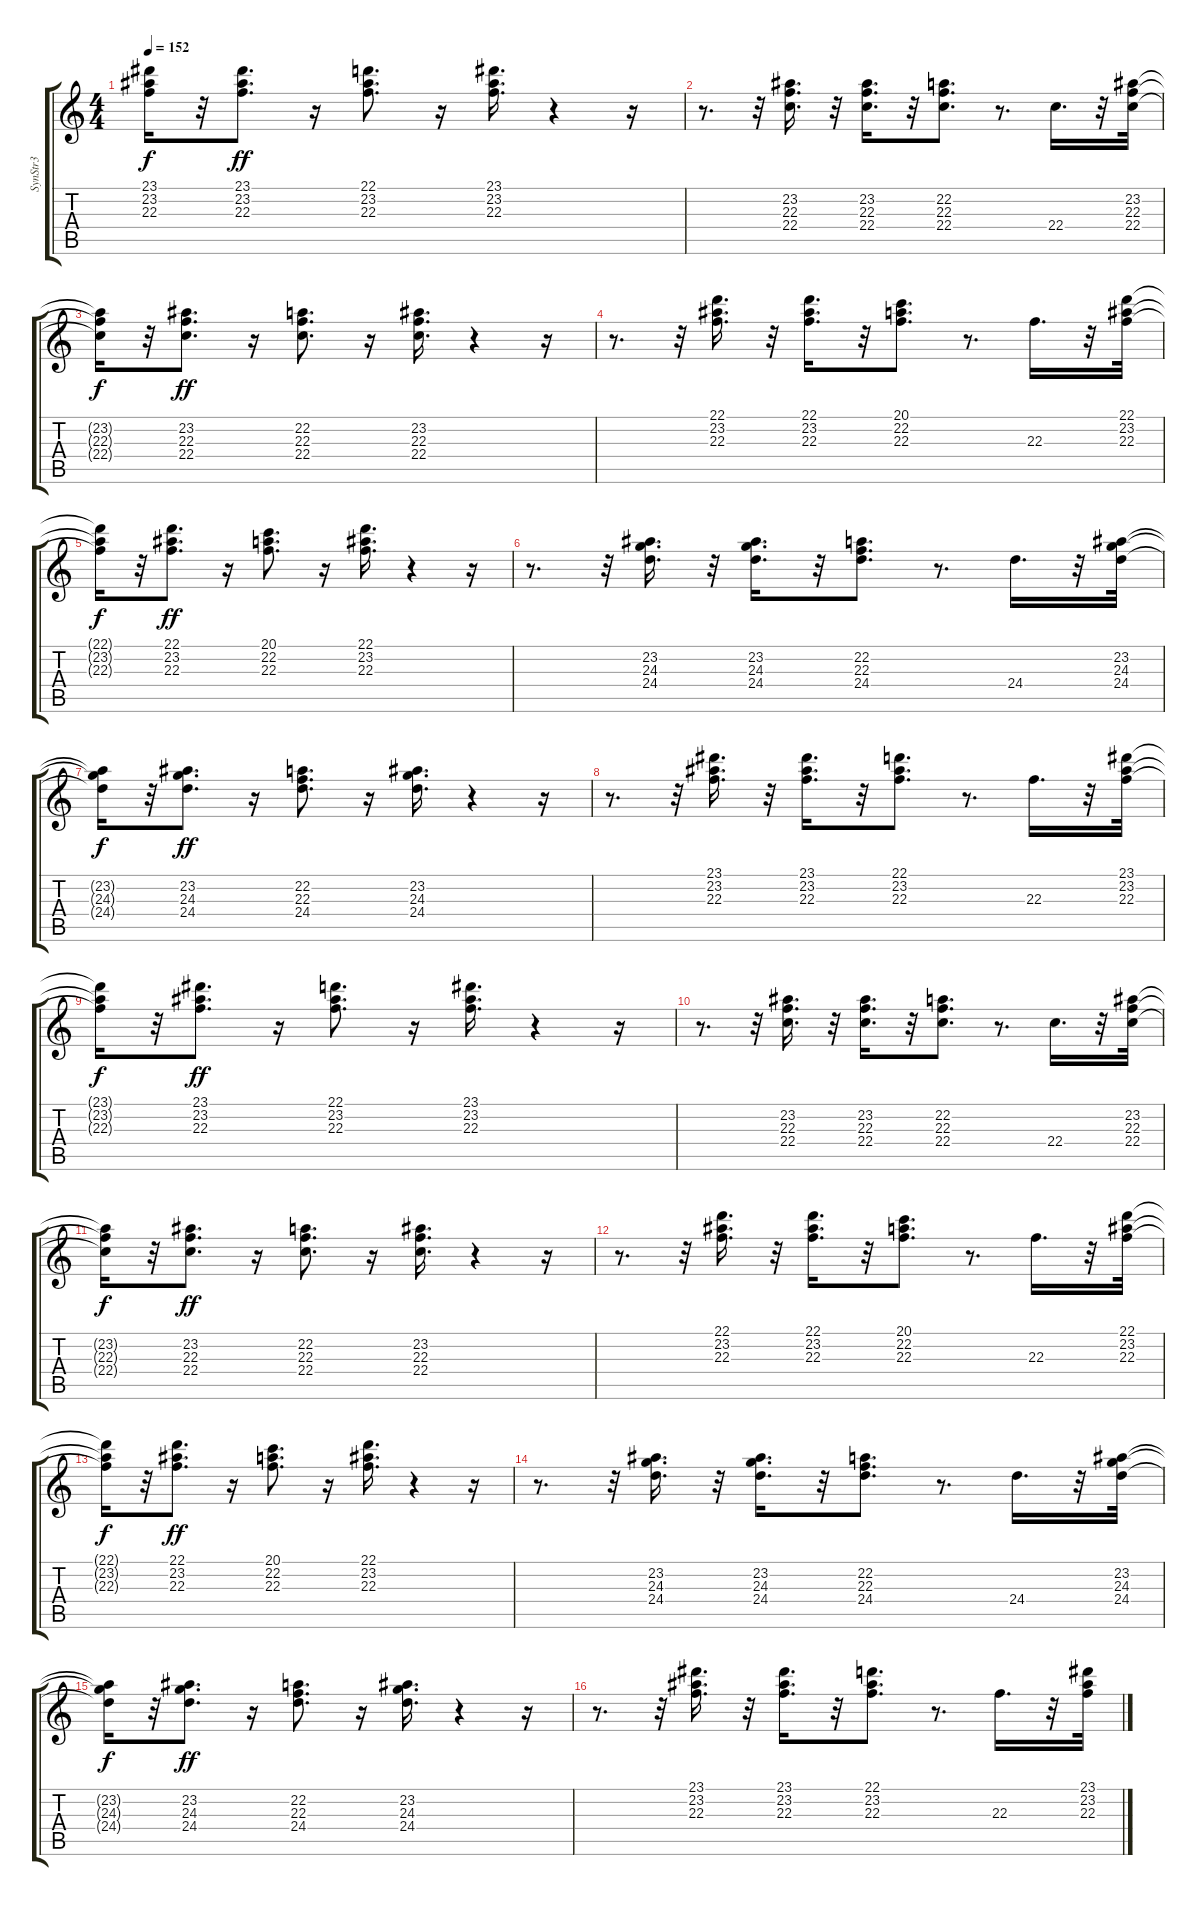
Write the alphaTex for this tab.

\track ("SynStr3 " "SynStr3 ") {instrument synthstrings1}
\staff {score tabs}
\tuning (E4 B3 G3 D3 A2 E2) {hide}
\ts (4 4)
\tempo 152
\clef g2
\ks c
(23.1{t} 23.2{t} 22.3{t}).16{dy f} r.32 (23.1 23.2 22.3).8{d dy ff} r.16 (22.1 23.2 22.3).8{d} r.16 (23.1 23.2 22.3).16{d} r.4 r.16 |
r.8{d} r.32 (23.2 22.3 22.4).16{d} r.32 (23.2 22.3 22.4).16{d} r.32 (22.2 22.3 22.4).8{d} r.8{d} 22.4.16{d} r.32 (23.2 22.3 22.4).32 |
(23.2{t} 22.3{t} 22.4{t}).16{dy f} r.32 (23.2 22.3 22.4).8{d dy ff} r.16 (22.2 22.3 22.4).8{d} r.16 (23.2 22.3 22.4).16{d} r.4 r.16 |
r.8{d} r.32 (22.1 23.2 22.3).16{d} r.32 (22.1 23.2 22.3).16{d} r.32 (20.1 22.2 22.3).8{d} r.8{d} 22.3.16{d} r.32 (22.1 23.2 22.3).32 |
(22.1{t} 23.2{t} 22.3{t}).16{dy f} r.32 (22.1 23.2 22.3).8{d dy ff} r.16 (20.1 22.2 22.3).8{d} r.16 (22.1 23.2 22.3).16{d} r.4 r.16 |
r.8{d} r.32 (23.2 24.3 24.4).16{d} r.32 (23.2 24.3 24.4).16{d} r.32 (22.2 22.3 24.4).8{d} r.8{d} 24.4.16{d} r.32 (23.2 24.3 24.4).32 |
(23.2{t} 24.3{t} 24.4{t}).16{dy f} r.32 (23.2 24.3 24.4).8{d dy ff} r.16 (22.2 22.3 24.4).8{d} r.16 (23.2 24.3 24.4).16{d} r.4 r.16 |
r.8{d} r.32 (23.1 23.2 22.3).16{d} r.32 (23.1 23.2 22.3).16{d} r.32 (22.1 23.2 22.3).8{d} r.8{d} 22.3.16{d} r.32 (23.1 23.2 22.3).32 |
(23.1{t} 23.2{t} 22.3{t}).16{dy f} r.32 (23.1 23.2 22.3).8{d dy ff} r.16 (22.1 23.2 22.3).8{d} r.16 (23.1 23.2 22.3).16{d} r.4 r.16 |
r.8{d} r.32 (23.2 22.3 22.4).16{d} r.32 (23.2 22.3 22.4).16{d} r.32 (22.2 22.3 22.4).8{d} r.8{d} 22.4.16{d} r.32 (23.2 22.3 22.4).32 |
(23.2{t} 22.3{t} 22.4{t}).16{dy f} r.32 (23.2 22.3 22.4).8{d dy ff} r.16 (22.2 22.3 22.4).8{d} r.16 (23.2 22.3 22.4).16{d} r.4 r.16 |
r.8{d} r.32 (22.1 23.2 22.3).16{d} r.32 (22.1 23.2 22.3).16{d} r.32 (20.1 22.2 22.3).8{d} r.8{d} 22.3.16{d} r.32 (22.1 23.2 22.3).32 |
(22.1{t} 23.2{t} 22.3{t}).16{dy f} r.32 (22.1 23.2 22.3).8{d dy ff} r.16 (20.1 22.2 22.3).8{d} r.16 (22.1 23.2 22.3).16{d} r.4 r.16 |
r.8{d} r.32 (23.2 24.3 24.4).16{d} r.32 (23.2 24.3 24.4).16{d} r.32 (22.2 22.3 24.4).8{d} r.8{d} 24.4.16{d} r.32 (23.2 24.3 24.4).32 |
(23.2{t} 24.3{t} 24.4{t}).16{dy f} r.32 (23.2 24.3 24.4).8{d dy ff} r.16 (22.2 22.3 24.4).8{d} r.16 (23.2 24.3 24.4).16{d} r.4 r.16 |
r.8{d} r.32 (23.1 23.2 22.3).16{d} r.32 (23.1 23.2 22.3).16{d} r.32 (22.1 23.2 22.3).8{d} r.8{d} 22.3.16{d} r.32 (23.1 23.2 22.3).32
